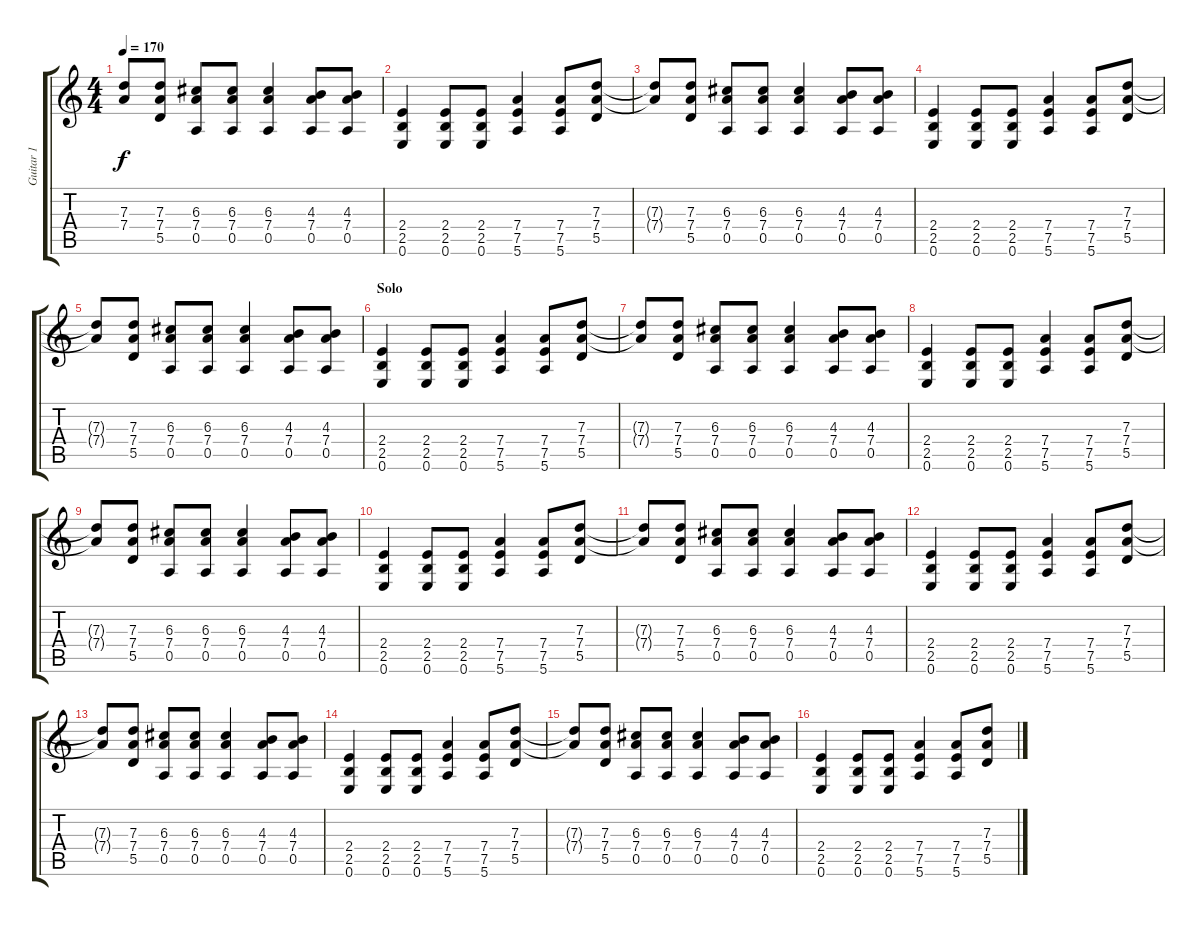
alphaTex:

\track ("Guitar 1" "Guitar 1") {instrument distortionguitar}
\staff {score tabs}
\tuning (E4 B3 G3 D3 A2 E2) {hide}
\ts (4 4)
\tempo 170
\clef g2
\ks c
(7.3{t} 7.4{t}).8{dy f} (7.3 7.4 5.5).8 (6.3 7.4 0.5).8 (6.3 7.4 0.5).8 (6.3 7.4 0.5).4 (4.3 7.4 0.5).8 (4.3 7.4 0.5).8 |
(2.4 2.5 0.6).4 (2.4 2.5 0.6).8 (2.4 2.5 0.6).8 (7.4 7.5 5.6).4 (7.4 7.5 5.6).8 (7.3 7.4 5.5).8 |
(7.3{t} 7.4{t}).8 (7.3 7.4 5.5).8 (6.3 7.4 0.5).8 (6.3 7.4 0.5).8 (6.3 7.4 0.5).4 (4.3 7.4 0.5).8 (4.3 7.4 0.5).8 |
(2.4 2.5 0.6).4 (2.4 2.5 0.6).8 (2.4 2.5 0.6).8 (7.4 7.5 5.6).4 (7.4 7.5 5.6).8 (7.3 7.4 5.5).8 |
(7.3{t} 7.4{t}).8 (7.3 7.4 5.5).8 (6.3 7.4 0.5).8 (6.3 7.4 0.5).8 (6.3 7.4 0.5).4 (4.3 7.4 0.5).8 (4.3 7.4 0.5).8 |
\section ("" "Solo")
(2.4 2.5 0.6).4 (2.4 2.5 0.6).8 (2.4 2.5 0.6).8 (7.4 7.5 5.6).4 (7.4 7.5 5.6).8 (7.3 7.4 5.5).8 |
(7.3{t} 7.4{t}).8 (7.3 7.4 5.5).8 (6.3 7.4 0.5).8 (6.3 7.4 0.5).8 (6.3 7.4 0.5).4 (4.3 7.4 0.5).8 (4.3 7.4 0.5).8 |
(2.4 2.5 0.6).4 (2.4 2.5 0.6).8 (2.4 2.5 0.6).8 (7.4 7.5 5.6).4 (7.4 7.5 5.6).8 (7.3 7.4 5.5).8 |
(7.3{t} 7.4{t}).8 (7.3 7.4 5.5).8 (6.3 7.4 0.5).8 (6.3 7.4 0.5).8 (6.3 7.4 0.5).4 (4.3 7.4 0.5).8 (4.3 7.4 0.5).8 |
(2.4 2.5 0.6).4 (2.4 2.5 0.6).8 (2.4 2.5 0.6).8 (7.4 7.5 5.6).4 (7.4 7.5 5.6).8 (7.3 7.4 5.5).8 |
(7.3{t} 7.4{t}).8 (7.3 7.4 5.5).8 (6.3 7.4 0.5).8 (6.3 7.4 0.5).8 (6.3 7.4 0.5).4 (4.3 7.4 0.5).8 (4.3 7.4 0.5).8 |
(2.4 2.5 0.6).4 (2.4 2.5 0.6).8 (2.4 2.5 0.6).8 (7.4 7.5 5.6).4 (7.4 7.5 5.6).8 (7.3 7.4 5.5).8 |
(7.3{t} 7.4{t}).8 (7.3 7.4 5.5).8 (6.3 7.4 0.5).8 (6.3 7.4 0.5).8 (6.3 7.4 0.5).4 (4.3 7.4 0.5).8 (4.3 7.4 0.5).8 |
(2.4 2.5 0.6).4 (2.4 2.5 0.6).8 (2.4 2.5 0.6).8 (7.4 7.5 5.6).4 (7.4 7.5 5.6).8 (7.3 7.4 5.5).8 |
(7.3{t} 7.4{t}).8 (7.3 7.4 5.5).8 (6.3 7.4 0.5).8 (6.3 7.4 0.5).8 (6.3 7.4 0.5).4 (4.3 7.4 0.5).8 (4.3 7.4 0.5).8 |
(2.4 2.5 0.6).4 (2.4 2.5 0.6).8 (2.4 2.5 0.6).8 (7.4 7.5 5.6).4 (7.4 7.5 5.6).8 (7.3 7.4 5.5).8
